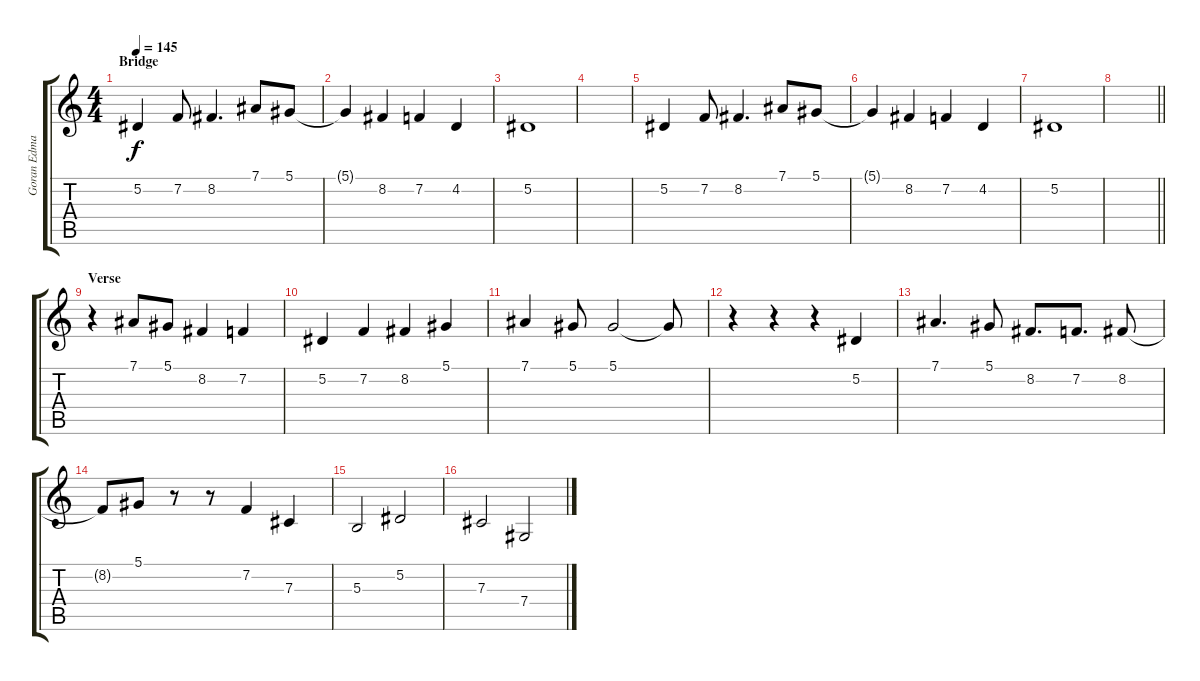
\track ("Goran Edman" "Goran Edma") {instrument lead2sawtooth}
\staff {score tabs}
\tuning (Eb4 Bb3 Gb3 Db3 Ab2 Eb2) {hide}
\ts (4 4)
\section ("" "Bridge")
\tempo 145
\clef g2
\ks c
5.2.4{dy f} 7.2.8 8.2.4{d} 7.1.8 5.1.8 |
5.1{t}.4 8.2.4 7.2.4 4.2.4 |
5.2.1 |
|
5.2.4 7.2.8 8.2.4{d} 7.1.8 5.1.8 |
5.1{t}.4 8.2.4 7.2.4 4.2.4 |
5.2.1 |
\barLineRight lightlight
|
\section ("" "Verse")
r.4 7.1.8 5.1.8 8.2.4 7.2.4 |
5.2.4 7.2.4 8.2.4 5.1.4 |
7.1.4 5.1.8 5.1.2 5.1{t}.8 |
r.4 r.4 r.4 5.2.4 |
7.1.4{d} 5.1.8 8.2.8{d} 7.2.8{d} 8.2.8 |
8.2{t}.8 5.1.8 r.8 r.8 7.2.4 7.3.4 |
5.3.2 5.2.2 |
7.3.2 7.4.2
